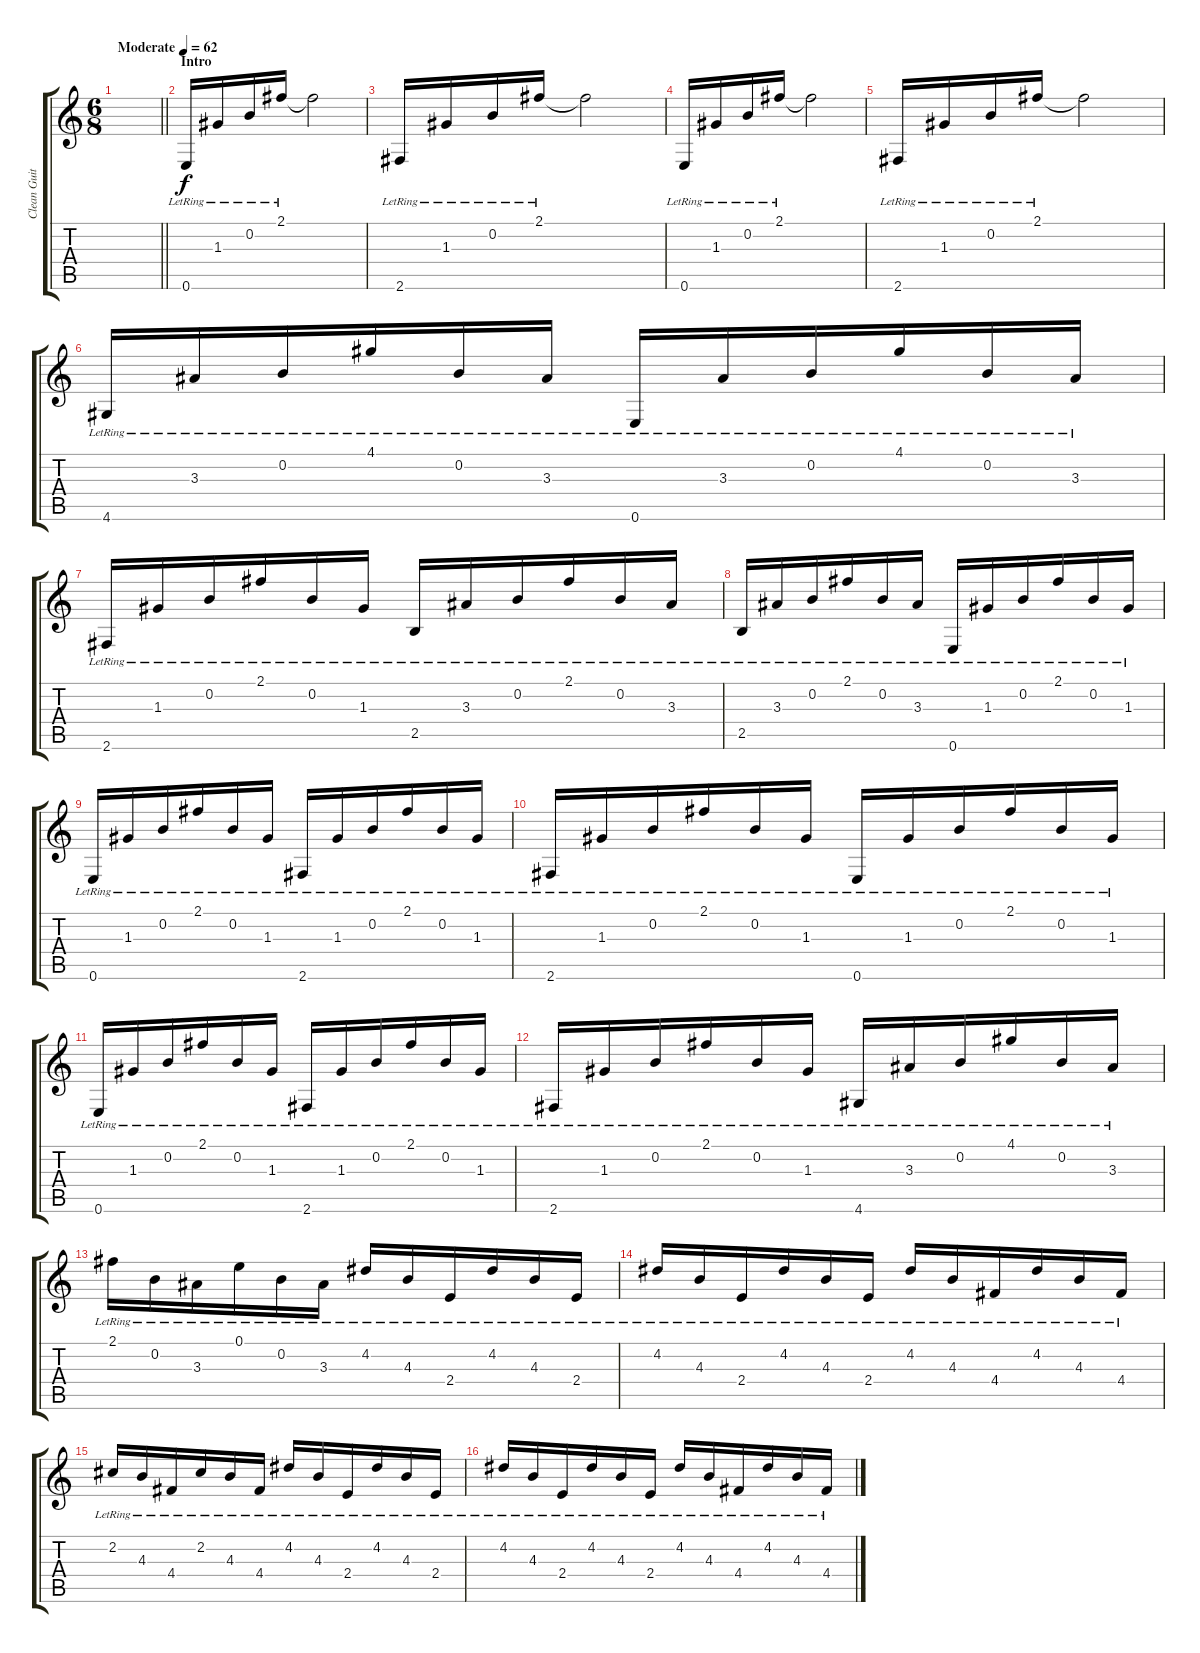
\track ("Clean Guitar" "Clean Guit") {instrument acousticguitarsteel}
\staff {score tabs}
\tuning (E4 B3 G3 D3 A2 E2) {hide}
\ts (6 8)
\tempo (62 "Moderate")
\clef g2
\barLineRight lightlight
\ks c
|
\section ("" "Intro")
0.6{lr}.16 1.3{lr}.16 0.2{lr}.16 2.1{lr}.16 2.1{t}.2 |
2.6{lr}.16 1.3{lr}.16 0.2{lr}.16 2.1{lr}.16 2.1{t}.2 |
0.6{lr}.16 1.3{lr}.16 0.2{lr}.16 2.1{lr}.16 2.1{t}.2 |
2.6{lr}.16 1.3{lr}.16 0.2{lr}.16 2.1{lr}.16 2.1{t}.2 |
4.6{lr}.16 3.3{lr}.16 0.2{lr}.16 4.1{lr}.16 0.2{lr}.16 3.3{lr}.16 0.6{lr}.16 3.3{lr}.16 0.2{lr}.16 4.1{lr}.16 0.2{lr}.16 3.3{lr}.16 |
2.6{lr}.16 1.3{lr}.16 0.2{lr}.16 2.1{lr}.16 0.2{lr}.16 1.3{lr}.16 2.5{lr}.16 3.3{lr}.16 0.2{lr}.16 2.1{lr}.16 0.2{lr}.16 3.3{lr}.16 |
2.5{lr}.16 3.3{lr}.16 0.2{lr}.16 2.1{lr}.16 0.2{lr}.16 3.3{lr}.16 0.6{lr}.16 1.3{lr}.16 0.2{lr}.16 2.1{lr}.16 0.2{lr}.16 1.3{lr}.16 |
0.6{lr}.16 1.3{lr}.16 0.2{lr}.16 2.1{lr}.16 0.2{lr}.16 1.3{lr}.16 2.6{lr}.16 1.3{lr}.16 0.2{lr}.16 2.1{lr}.16 0.2{lr}.16 1.3{lr}.16 |
2.6{lr}.16 1.3{lr}.16 0.2{lr}.16 2.1{lr}.16 0.2{lr}.16 1.3{lr}.16 0.6{lr}.16 1.3{lr}.16 0.2{lr}.16 2.1{lr}.16 0.2{lr}.16 1.3{lr}.16 |
0.6{lr}.16 1.3{lr}.16 0.2{lr}.16 2.1{lr}.16 0.2{lr}.16 1.3{lr}.16 2.6{lr}.16 1.3{lr}.16 0.2{lr}.16 2.1{lr}.16 0.2{lr}.16 1.3{lr}.16 |
2.6{lr}.16 1.3{lr}.16 0.2{lr}.16 2.1{lr}.16 0.2{lr}.16 1.3{lr}.16 4.6{lr}.16 3.3{lr}.16 0.2{lr}.16 4.1{lr}.16 0.2{lr}.16 3.3{lr}.16 |
2.1{lr}.16 0.2{lr}.16 3.3{lr}.16 0.1{lr}.16 0.2{lr}.16 3.3{lr}.16 4.2{lr}.16 4.3{lr}.16 2.4{lr}.16 4.2{lr}.16 4.3{lr}.16 2.4{lr}.16 |
4.2{lr}.16 4.3{lr}.16 2.4{lr}.16 4.2{lr}.16 4.3{lr}.16 2.4{lr}.16 4.2{lr}.16 4.3{lr}.16 4.4{lr}.16 4.2{lr}.16 4.3{lr}.16 4.4{lr}.16 |
2.2{lr}.16 4.3{lr}.16 4.4{lr}.16 2.2{lr}.16 4.3{lr}.16 4.4{lr}.16 4.2{lr}.16 4.3{lr}.16 2.4{lr}.16 4.2{lr}.16 4.3{lr}.16 2.4{lr}.16 |
4.2{lr}.16 4.3{lr}.16 2.4{lr}.16 4.2{lr}.16 4.3{lr}.16 2.4{lr}.16 4.2{lr}.16 4.3{lr}.16 4.4{lr}.16 4.2{lr}.16 4.3{lr}.16 4.4{lr}.16
